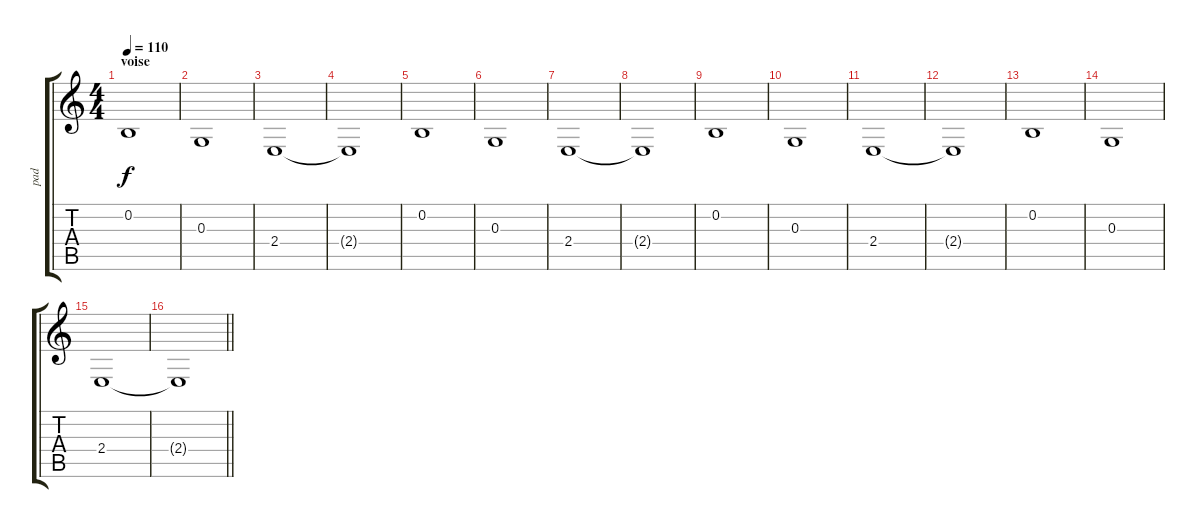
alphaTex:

\track ("pad" "pad") {instrument drawbarorgan}
\staff {score tabs}
\tuning (E4 B3 G3 D3 A2 E2) {hide}
\ts (4 4)
\section ("" "voise")
\tempo 110
\clef g2
\ks c
0.2.1{dy f} |
0.3.1 |
2.4.1 |
2.4{t}.1 |
0.2.1 |
0.3.1 |
2.4.1 |
2.4{t}.1 |
0.2.1 |
0.3.1 |
2.4.1 |
2.4{t}.1 |
0.2.1 |
0.3.1 |
2.4.1 |
\barLineRight lightlight
2.4{t}.1
